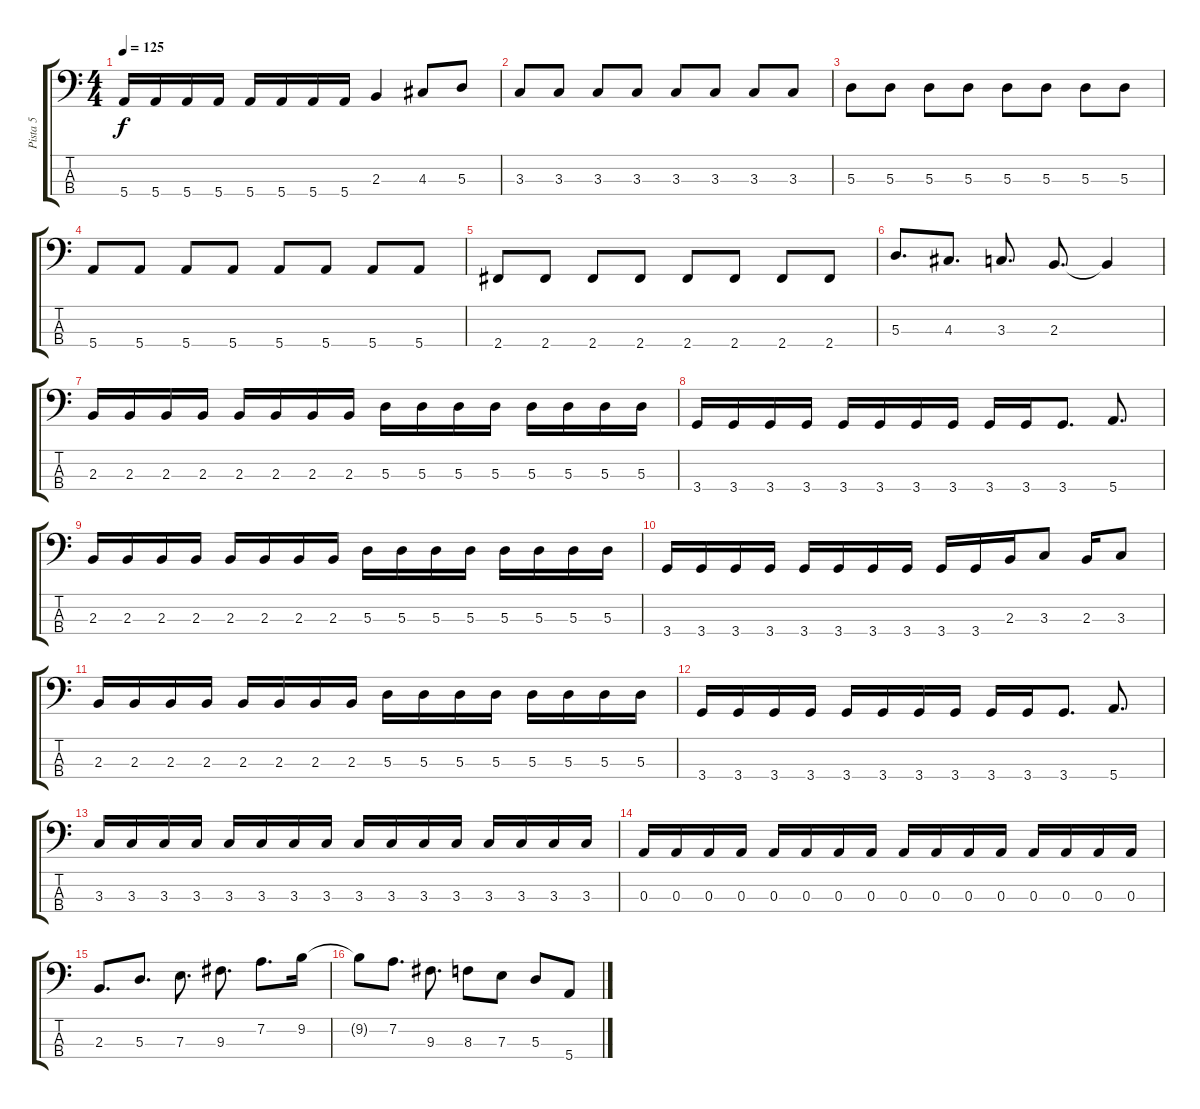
\track ("Pista 5" "Pista 5") {instrument electricbassfinger}
\staff {score tabs}
\tuning (G2 D2 A1 E1) {hide}
\ts (4 4)
\tempo 125
\clef f4
\ks c
5.4.16{dy f} 5.4.16 5.4.16 5.4.16 5.4.16 5.4.16 5.4.16 5.4.16 2.3.4 4.3.8 5.3.8 |
3.3.8 3.3.8 3.3.8 3.3.8 3.3.8 3.3.8 3.3.8 3.3.8 |
5.3.8 5.3.8 5.3.8 5.3.8 5.3.8 5.3.8 5.3.8 5.3.8 |
5.4.8 5.4.8 5.4.8 5.4.8 5.4.8 5.4.8 5.4.8 5.4.8 |
2.4.8 2.4.8 2.4.8 2.4.8 2.4.8 2.4.8 2.4.8 2.4.8 |
5.3.8{d} 4.3.8{d} 3.3.8{d} 2.3.8{d} 2.3{t}.4 |
2.3.16 2.3.16 2.3.16 2.3.16 2.3.16 2.3.16 2.3.16 2.3.16 5.3.16 5.3.16 5.3.16 5.3.16 5.3.16 5.3.16 5.3.16 5.3.16 |
3.4.16 3.4.16 3.4.16 3.4.16 3.4.16 3.4.16 3.4.16 3.4.16 3.4.16 3.4.16 3.4.8{d} 5.4.8{d} |
2.3.16 2.3.16 2.3.16 2.3.16 2.3.16 2.3.16 2.3.16 2.3.16 5.3.16 5.3.16 5.3.16 5.3.16 5.3.16 5.3.16 5.3.16 5.3.16 |
3.4.16 3.4.16 3.4.16 3.4.16 3.4.16 3.4.16 3.4.16 3.4.16 3.4.16 3.4.16 2.3.16 3.3.8 2.3.16 3.3.8 |
2.3.16 2.3.16 2.3.16 2.3.16 2.3.16 2.3.16 2.3.16 2.3.16 5.3.16 5.3.16 5.3.16 5.3.16 5.3.16 5.3.16 5.3.16 5.3.16 |
3.4.16 3.4.16 3.4.16 3.4.16 3.4.16 3.4.16 3.4.16 3.4.16 3.4.16 3.4.16 3.4.8{d} 5.4.8{d} |
3.3.16 3.3.16 3.3.16 3.3.16 3.3.16 3.3.16 3.3.16 3.3.16 3.3.16 3.3.16 3.3.16 3.3.16 3.3.16 3.3.16 3.3.16 3.3.16 |
0.3.16 0.3.16 0.3.16 0.3.16 0.3.16 0.3.16 0.3.16 0.3.16 0.3.16 0.3.16 0.3.16 0.3.16 0.3.16 0.3.16 0.3.16 0.3.16 |
2.3.8{d} 5.3.8{d} 7.3.8{d} 9.3.8{d} 7.2.8{d} 9.2.16 |
9.2{t}.8 7.2.8{d} 9.3.8{d} 8.3.8 7.3.8 5.3.8 5.4.8
